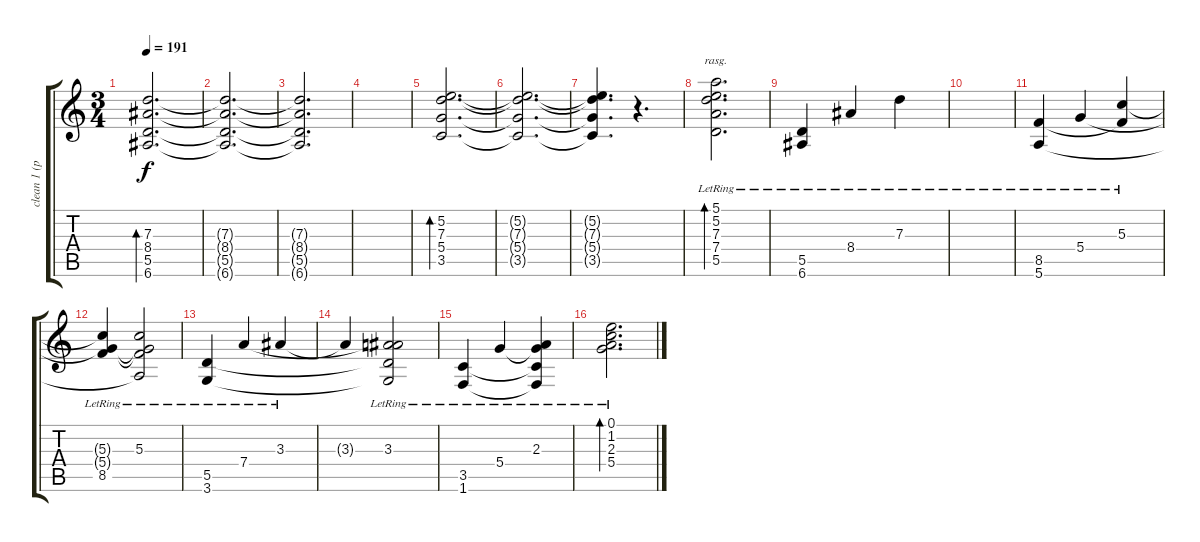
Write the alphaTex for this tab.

\track ("clean 1 (paul)" "clean 1 (p") {instrument electricguitarjazz}
\staff {score tabs}
\tuning (E4 B3 G3 D3 A2 E2) {hide}
\ts (3 4)
\tempo 191
\clef g2
\ks c
(7.3 8.4 5.5 6.6).2{d bd 480 dy f volume 10} |
(7.3{t} 8.4{t} 5.5{t} 6.6{t}).2{d} |
(7.3{t} 8.4{t} 5.5{t} 6.6{t}).2{d} |
|
(5.2 7.3 5.4 3.5).2{d bd 480} |
(5.2{t} 7.3{t} 5.4{t} 3.5{t}).2{d} |
(5.2{t} 7.3{t} 5.4{t} 3.5{t}).4{d} r.4{d} |
(5.1{lr} 5.2{lr} 7.3{lr} 7.4{lr} 5.5{lr}).2{d bd 240 rasg ii} |
(5.5{lr} 6.6{lr}).4 8.4{lr}.4 7.3{lr}.4 |
|
(8.5{lr} 5.6{lr}).4 5.4{lr}.4 (5.3{lr} 8.5{t}).4 |
(5.3{t} 5.4{t} 8.5{lr}).4 (5.3{lr} 5.4{t} 8.5{t} 5.6{t}).2 |
(5.5{lr} 3.6{lr}).4 7.4{lr}.4 3.3{lr}.4 |
3.3{t}.4 (3.3{lr} 7.4{t} 5.5{t} 3.6{t}).2 |
(3.5 1.6{lr}).4 5.4{lr}.4 (2.3{lr} 5.4{t} 3.5{t} 1.6{t}).4 |
(0.1 1.2 2.3{lr} 5.4).2{d bd 240}
